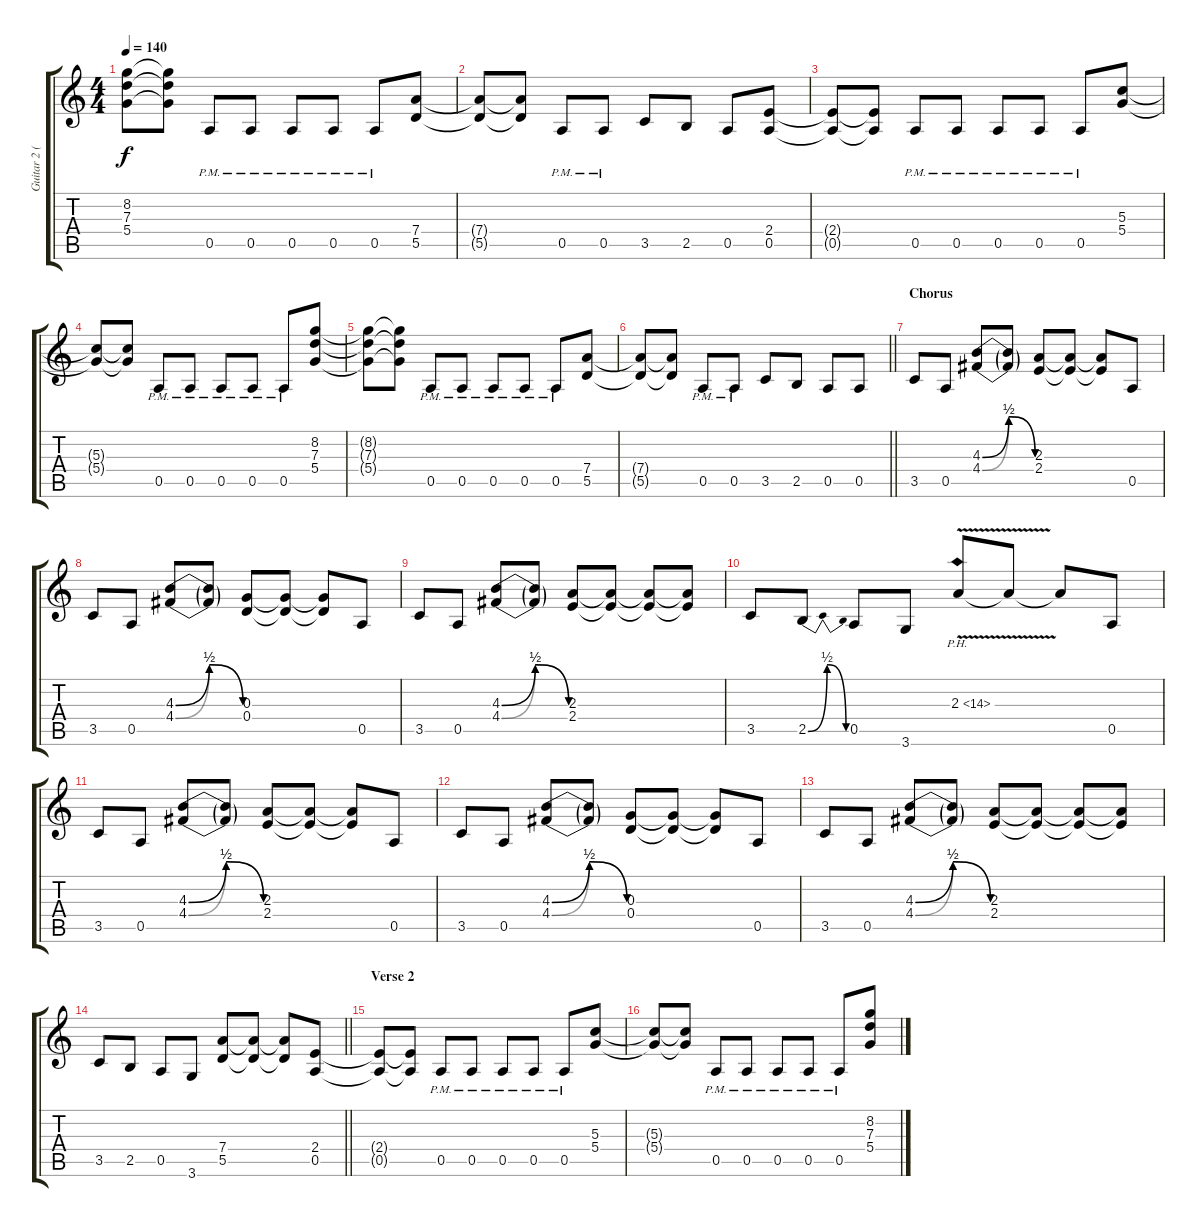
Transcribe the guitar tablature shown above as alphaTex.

\track ("Guitar 2 (Pete)" "Guitar 2 (") {instrument distortionguitar}
\staff {score tabs}
\tuning (E4 B3 G3 D3 A2 E2) {hide}
\ts (4 4)
\tempo 140
\clef g2
\ks aminor
(8.2{t} 7.3{t} 5.4{t}).8{dy f} (8.2{t} 7.3{t} 5.4{t}).8 0.5{pm}.8 0.5{pm}.8 0.5{pm}.8 0.5{pm}.8 0.5{pm}.8 (7.4 5.5).8 |
(7.4{t} 5.5{t}).8 (7.4{t} 5.5{t}).8 0.5{pm}.8 0.5{pm}.8 3.5.8 2.5.8 0.5.8 (2.4 0.5).8 |
(2.4{t} 0.5{t}).8 (2.4{t} 0.5{t}).8 0.5{pm}.8 0.5{pm}.8 0.5{pm}.8 0.5{pm}.8 0.5{pm}.8 (5.3 5.4).8 |
(5.3{t} 5.4{t}).8 (5.3{t} 5.4{t}).8 0.5{pm}.8 0.5{pm}.8 0.5{pm}.8 0.5{pm}.8 0.5{pm}.8 (8.2 7.3 5.4).8 |
(8.2{t} 7.3{t} 5.4{t}).8 (8.2{t} 7.3{t} 5.4{t}).8 0.5{pm}.8 0.5{pm}.8 0.5{pm}.8 0.5{pm}.8 0.5{pm}.8 (7.4 5.5).8 |
\barLineRight lightlight
(7.4{t} 5.5{t}).8 (7.4{t} 5.5{t}).8 0.5{pm}.8 0.5{pm}.8 3.5.8 2.5.8 0.5.8 0.5.8 |
\section ("" "Chorus")
3.5.8 0.5.8 (4.3{be (bendrelease 0 0 10 2 10 2 60 0)} 4.4{be (bendrelease 0 0 10 2 10 2 60 0)}).8 (4.3{t} 4.4{t}).8 (2.3 2.4).8 (2.3{t} 2.4{t}).8 (2.3{t} 2.4{t}).8 0.5.8 |
3.5.8 0.5.8 (4.3{be (bendrelease 0 0 10 2 10 2 60 0)} 4.4{be (bendrelease 0 0 10 2 10 2 60 0)}).8 (4.3{t} 4.4{t}).8 (0.3 0.4).8 (0.3{t} 0.4{t}).8 (0.3{t} 0.4{t}).8 0.5.8 |
3.5.8 0.5.8 (4.3{be (bendrelease 0 0 10 2 10 2 60 0)} 4.4{be (bendrelease 0 0 10 2 10 2 60 0)}).8 (4.3{t} 4.4{t}).8 (2.3 2.4).8 (2.3{t} 2.4{t}).8 (2.3{t} 2.4{t}).8 (2.3{t} 2.4{t}).8 |
3.5.8 2.5{be (bendrelease 0 0 15 2 15 2 60 0)}.8 0.5.8 3.6.8 2.3{ph 12 v}.8 2.3{t}.8 2.3{t}.8 0.5.8 |
3.5.8 0.5.8 (4.3{be (bendrelease 0 0 10 2 10 2 60 0)} 4.4{be (bendrelease 0 0 10 2 10 2 60 0)}).8 (4.3{t} 4.4{t}).8 (2.3 2.4).8 (2.3{t} 2.4{t}).8 (2.3{t} 2.4{t}).8 0.5.8 |
3.5.8 0.5.8 (4.3{be (bendrelease 0 0 10 2 10 2 60 0)} 4.4{be (bendrelease 0 0 10 2 10 2 60 0)}).8 (4.3{t} 4.4{t}).8 (0.3 0.4).8 (0.3{t} 0.4{t}).8 (0.3{t} 0.4{t}).8 0.5.8 |
3.5.8 0.5.8 (4.3{be (bendrelease 0 0 10 2 10 2 60 0)} 4.4{be (bendrelease 0 0 10 2 10 2 60 0)}).8 (4.3{t} 4.4{t}).8 (2.3 2.4).8 (2.3{t} 2.4{t}).8 (2.3{t} 2.4{t}).8 (2.3{t} 2.4{t}).8 |
\barLineRight lightlight
3.5.8 2.5.8 0.5.8 3.6.8 (7.4 5.5).8 (7.4{t} 5.5{t}).8 (7.4{t} 5.5{t}).8 (2.4 0.5).8 |
\section ("" "Verse 2")
(2.4{t} 0.5{t}).8 (2.4{t} 0.5{t}).8 0.5{pm}.8 0.5{pm}.8 0.5{pm}.8 0.5{pm}.8 0.5{pm}.8 (5.3 5.4).8 |
(5.3{t} 5.4{t}).8 (5.3{t} 5.4{t}).8 0.5{pm}.8 0.5{pm}.8 0.5{pm}.8 0.5{pm}.8 0.5{pm}.8 (8.2 7.3 5.4).8
